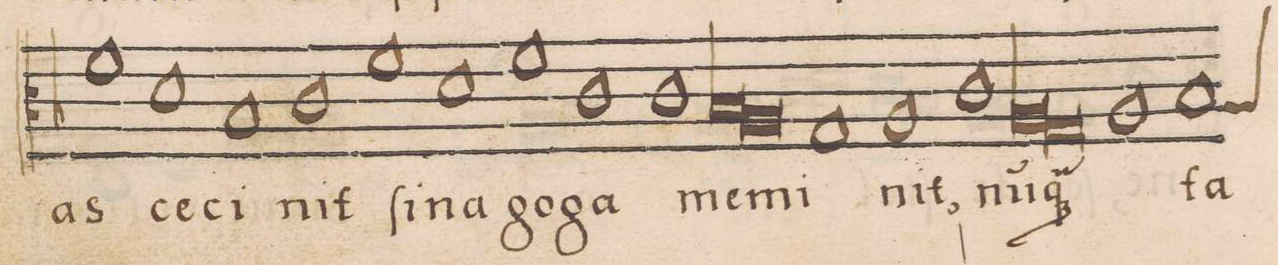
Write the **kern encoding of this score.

**kern	**text
*I"TENOR	*
*clefC3	*
*k[b-]	*
*met(C)	*
*M2/1	*
1f	-as
=70-	=70-
1d	ce-
1B-	-ci-
=71-	=71-
1c	-nit
1f	ſi-
=72-	=72-
1d	-na-
1f	-go-
=73-	=73-
1c	-ga
1c	me-
=74-	=74-
*lig	*
1B-	-mi-
1A	.
*Xlig	*
=75-	=75-
1G	.
1A	-nit,
=76-	=76-
1c	nun-
*lig	*
1A	-q(uam)
=77-	=77-
1G	.
*Xlig	*
1A	.
=78-	=78-
*custos:A	*
1B-	ta-
*clefC4	*
*lig	*
*-	*-
